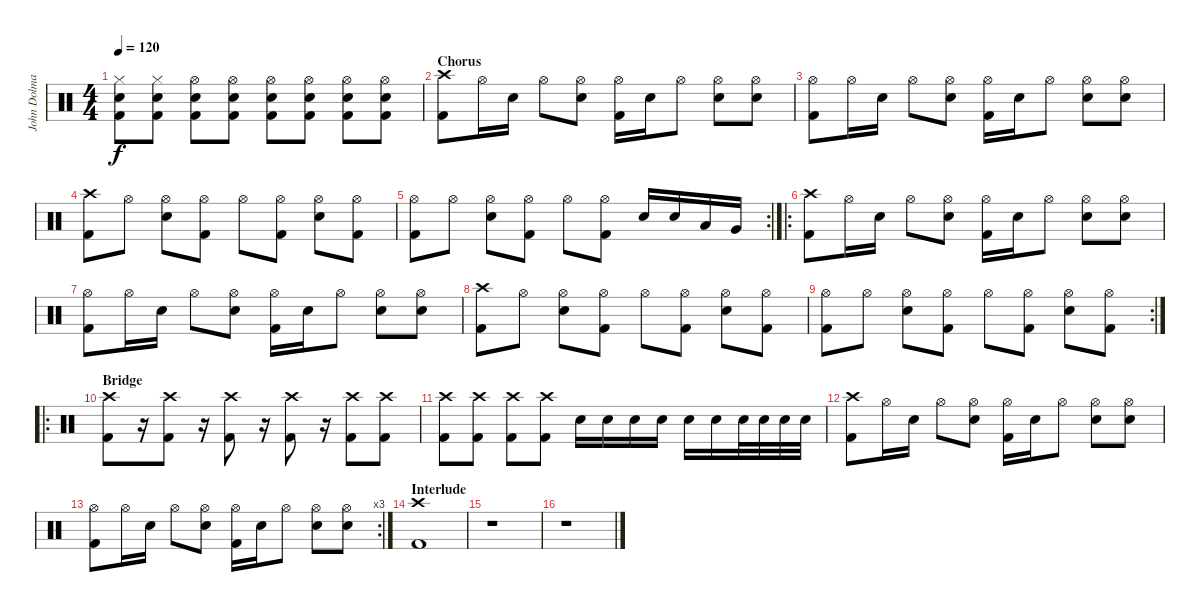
\track ("John Dolmayan" "John Dolma") {instrument percussion}
\staff {score}
\articulation defaults
\ts (4 4)
\tempo 120
\clef neutral
\ks c
("Hi-Hat (closed)" "Electric Snare (hit)" "Kick (hit) 2").8{dy f} ("Hi-Hat (closed)" "Electric Snare (hit)" "Kick (hit) 2").8 ("Hi-Hat (open)" "Electric Snare (hit)" "Kick (hit) 2").8 ("Hi-Hat (open)" "Electric Snare (hit)" "Kick (hit) 2").8 ("Hi-Hat (open)" "Electric Snare (hit)" "Kick (hit) 2").8 ("Hi-Hat (open)" "Electric Snare (hit)" "Kick (hit) 2").8 ("Hi-Hat (open)" "Electric Snare (hit)" "Kick (hit) 2").8 ("Hi-Hat (open)" "Electric Snare (hit)" "Kick (hit) 2").8 |
\section ("" "Chorus")
("Crash high (hit)" "Kick (hit) 2").8 "Hi-Hat (open)".16 "Electric Snare (hit)".16 "Hi-Hat (open)".8 ("Hi-Hat (open)" "Electric Snare (hit)").8 ("Hi-Hat (open)" "Kick (hit) 2").16 "Electric Snare (hit)".16 "Hi-Hat (open)".8 ("Hi-Hat (open)" "Electric Snare (hit)").8 ("Hi-Hat (open)" "Electric Snare (hit)").8 |
("Hi-Hat (open)" "Kick (hit) 2").8 "Hi-Hat (open)".16 "Electric Snare (hit)".16 "Hi-Hat (open)".8 ("Hi-Hat (open)" "Electric Snare (hit)").8 ("Hi-Hat (open)" "Kick (hit) 2").16 "Electric Snare (hit)".16 "Hi-Hat (open)".8 ("Hi-Hat (open)" "Electric Snare (hit)").8 ("Hi-Hat (open)" "Electric Snare (hit)").8 |
("Crash high (hit)" "Kick (hit) 2").8 "Hi-Hat (open)".8 ("Hi-Hat (open)" "Electric Snare (hit)").8 ("Hi-Hat (open)" "Kick (hit) 2").8 "Hi-Hat (open)".8 ("Hi-Hat (open)" "Kick (hit) 2").8 ("Hi-Hat (open)" "Electric Snare (hit)").8 ("Hi-Hat (open)" "Kick (hit) 2").8 |
\rc 2
("Hi-Hat (open)" "Kick (hit) 2").8 "Hi-Hat (open)".8 ("Hi-Hat (open)" "Electric Snare (hit)").8 ("Hi-Hat (open)" "Kick (hit) 2").8 "Hi-Hat (open)".8 ("Hi-Hat (open)" "Kick (hit) 2").8 "Electric Snare (hit)".16 "Electric Snare (hit)".16 "Low Tom (hit)".16 "Very Low Tom (hit)".16 |
\ro
("Crash high (hit)" "Kick (hit) 2").8 "Hi-Hat (open)".16 "Electric Snare (hit)".16 "Hi-Hat (open)".8 ("Hi-Hat (open)" "Electric Snare (hit)").8 ("Hi-Hat (open)" "Kick (hit) 2").16 "Electric Snare (hit)".16 "Hi-Hat (open)".8 ("Hi-Hat (open)" "Electric Snare (hit)").8 ("Hi-Hat (open)" "Electric Snare (hit)").8 |
("Hi-Hat (open)" "Kick (hit) 2").8 "Hi-Hat (open)".16 "Electric Snare (hit)".16 "Hi-Hat (open)".8 ("Hi-Hat (open)" "Electric Snare (hit)").8 ("Hi-Hat (open)" "Kick (hit) 2").16 "Electric Snare (hit)".16 "Hi-Hat (open)".8 ("Hi-Hat (open)" "Electric Snare (hit)").8 ("Hi-Hat (open)" "Electric Snare (hit)").8 |
("Crash high (hit)" "Kick (hit) 2").8 "Hi-Hat (open)".8 ("Hi-Hat (open)" "Electric Snare (hit)").8 ("Hi-Hat (open)" "Kick (hit) 2").8 "Hi-Hat (open)".8 ("Hi-Hat (open)" "Kick (hit) 2").8 ("Hi-Hat (open)" "Electric Snare (hit)").8 ("Hi-Hat (open)" "Kick (hit) 2").8 |
\rc 2
("Hi-Hat (open)" "Kick (hit) 2").8 "Hi-Hat (open)".8 ("Hi-Hat (open)" "Electric Snare (hit)").8 ("Hi-Hat (open)" "Kick (hit) 2").8 "Hi-Hat (open)".8 ("Hi-Hat (open)" "Kick (hit) 2").8 ("Hi-Hat (open)" "Electric Snare (hit)").8 ("Hi-Hat (open)" "Kick (hit) 2").8 |
\ro
\section ("" "Bridge")
("Crash high (hit)" "Kick (hit) 2").8 r.16 ("Crash high (hit)" "Kick (hit) 2").8 r.16 ("Crash high (hit)" "Kick (hit) 2").8 r.16 ("Crash high (hit)" "Kick (hit) 2").8 r.16 ("Crash high (hit)" "Kick (hit) 2").8 ("Crash high (hit)" "Kick (hit) 2").8 |
("Crash high (hit)" "Kick (hit) 2").8 ("Crash high (hit)" "Kick (hit) 2").8 ("Crash high (hit)" "Kick (hit) 2").8 ("Crash high (hit)" "Kick (hit) 2").8 "Electric Snare (hit)".16 "Electric Snare (hit)".16 "Electric Snare (hit)".16 "Electric Snare (hit)".16 "Electric Snare (hit)".16 "Electric Snare (hit)".16 "Electric Snare (hit)".32 "Electric Snare (hit)".32 "Electric Snare (hit)".32 "Electric Snare (hit)".32 |
("Crash high (hit)" "Kick (hit) 2").8 "Hi-Hat (open)".16 "Electric Snare (hit)".16 "Hi-Hat (open)".8 ("Hi-Hat (open)" "Electric Snare (hit)").8 ("Hi-Hat (open)" "Kick (hit) 2").16 "Electric Snare (hit)".16 "Hi-Hat (open)".8 ("Hi-Hat (open)" "Electric Snare (hit)").8 ("Hi-Hat (open)" "Electric Snare (hit)").8 |
\rc 3
("Hi-Hat (open)" "Kick (hit) 2").8 "Hi-Hat (open)".16 "Electric Snare (hit)".16 "Hi-Hat (open)".8 ("Hi-Hat (open)" "Electric Snare (hit)").8 ("Hi-Hat (open)" "Kick (hit) 2").16 "Electric Snare (hit)".16 "Hi-Hat (open)".8 ("Hi-Hat (open)" "Electric Snare (hit)").8 ("Hi-Hat (open)" "Electric Snare (hit)").8 |
\section ("" "Interlude")
("Crash high (hit)" "Kick (hit) 2").1 |
r.1 |
r.1
